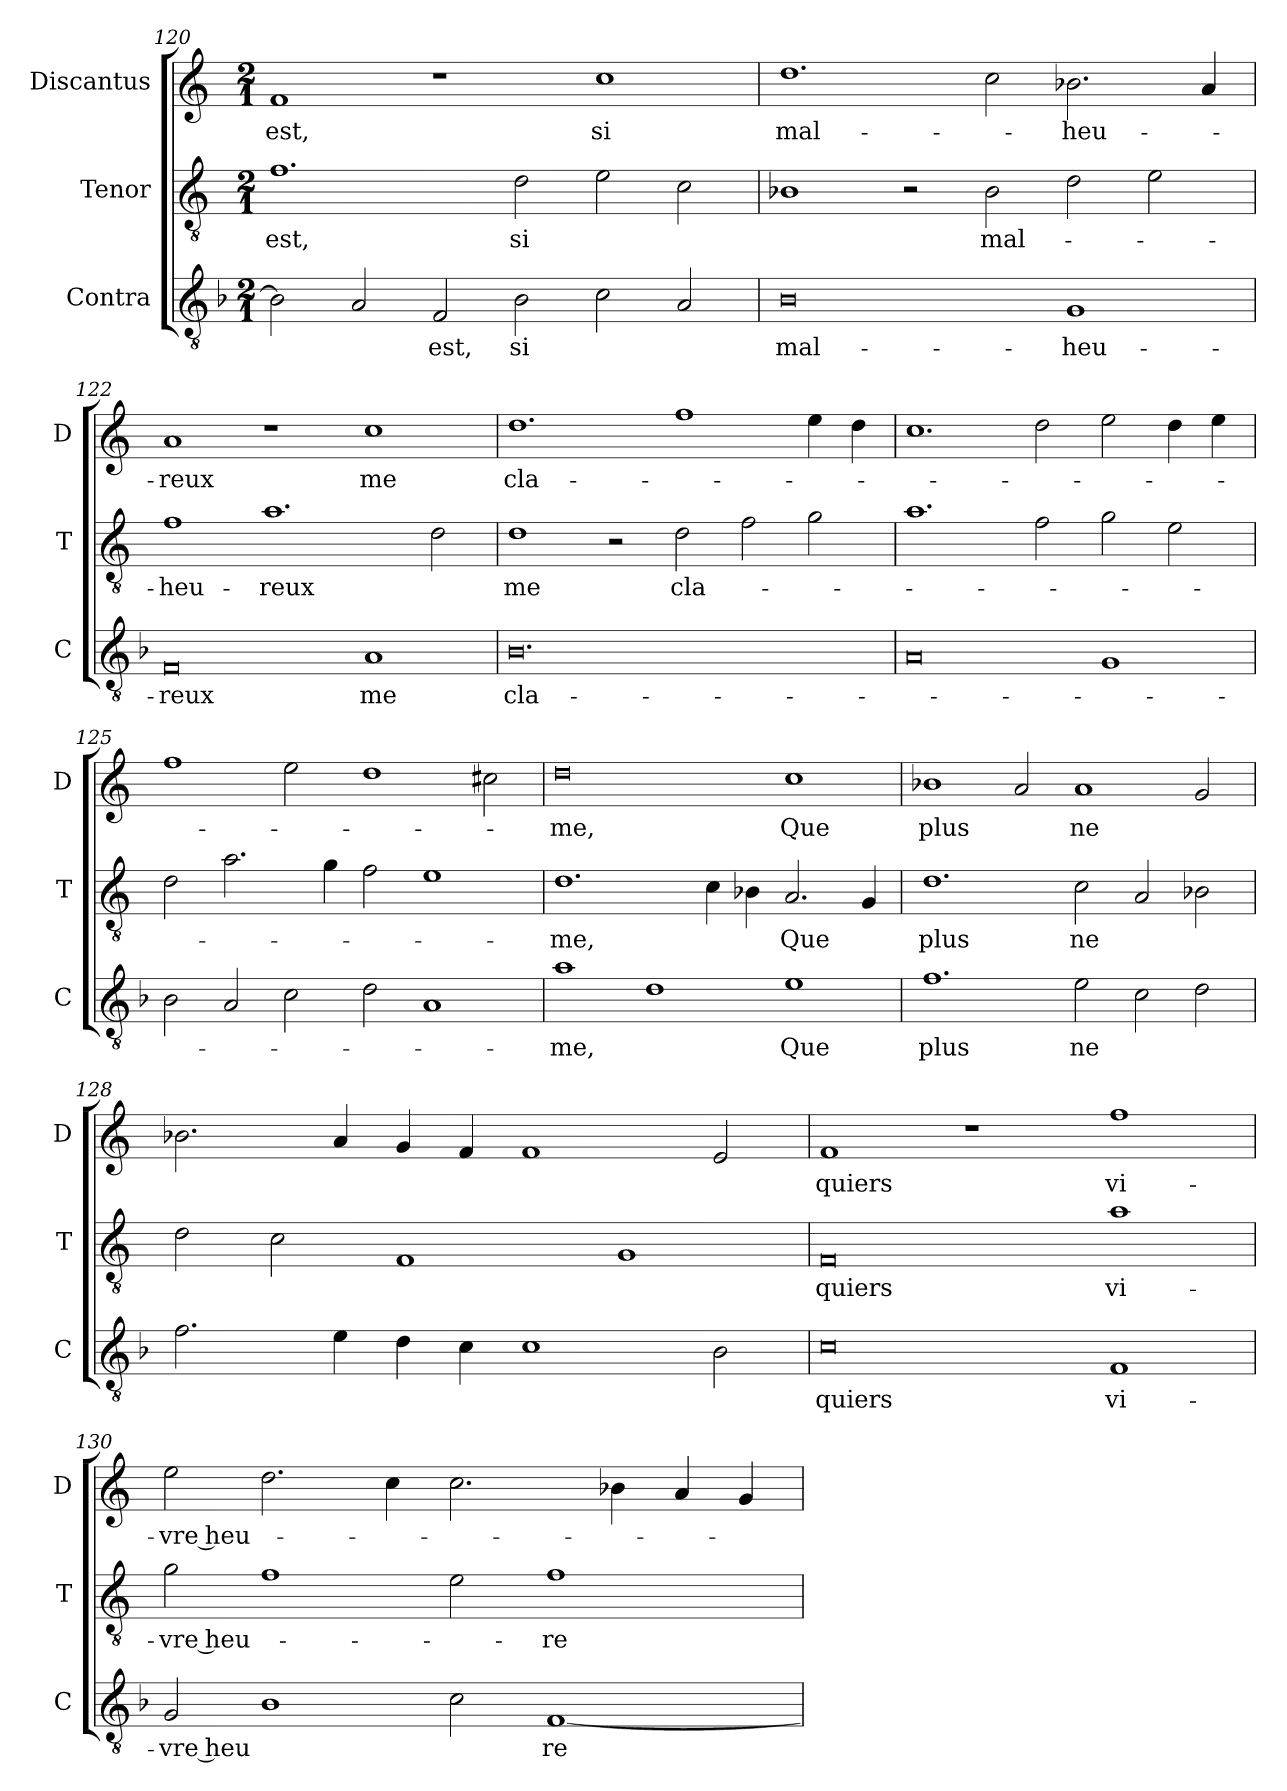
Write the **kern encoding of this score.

**kern	**text	**kern	**text	**kern	**text
*part3	*part3	*part2	*part2	*part1	*part1
*staff3	*staff3	*staff2	*staff2	*staff1	*staff1
*I"Contra	*	*I"Tenor	*	*I"Discantus	*
*I'C	*	*I'T	*	*I'D	*
*clefGv2	*	*clefGv2	*	*clefG2	*
*k[b-]	*	*k[]	*	*k[]	*
*M2/1	*	*M2/1	*	*M2/1	*
=120	=120	=120	=120	=120	=120
2B-\]	.	1.f	est,	1f	est,
2A/	.	.	.	.	.
2F/	est,	.	.	1r	.
2B-\	si	2d\	si	.	.
2c\	.	2e\	.	1cc	si
2A/	.	2c\	.	.	.
=121	=121	=121	=121	=121	=121
0B-	mal-	1B-	.	1.dd	mal-
.	.	2r	.	.	.
.	.	2B-\	mal-	2cc\	.
1G	-heu-	2d\	.	2.b-\	-heu-
.	.	2e\	.	.	.
.	.	.	.	4a/	.
=122	=122	=122	=122	=122	=122
0F	-reux	1f	-heu-	1a	-reux
.	.	1.a	-reux	1r	.
1A	me	.	.	1cc	me
.	.	2d\	.	.	.
=123	=123	=123	=123	=123	=123
0.B-	cla-	1d	me	1.dd	cla-
.	.	2r	.	.	.
.	.	2d\	cla-	1ff	.
.	.	2f\	.	.	.
.	.	2g\	.	4ee\	.
.	.	.	.	4dd\	.
=124	=124	=124	=124	=124	=124
0A	.	1.a	.	1.cc	.
.	.	2f\	.	2dd\	.
1G	.	2g\	.	2ee\	.
.	.	2e\	.	4dd\	.
.	.	.	.	4ee\	.
=125	=125	=125	=125	=125	=125
2B-\	.	2d\	.	1ff	.
2A/	.	2.a\	.	.	.
2c\	.	.	.	2ee\	.
.	.	4g\	.	.	.
2d\	.	2f\	.	1dd	.
1A	.	1e	.	.	.
.	.	.	.	2cc#X\	.
=126	=126	=126	=126	=126	=126
1a	-me,	1.d	-me,	0dd	-me,
1d	.	.	.	.	.
.	.	4c\	.	.	.
.	.	4B-\	.	.	.
1e	Que	2.A/	Que	1cc	Que
.	.	4G/	.	.	.
=127	=127	=127	=127	=127	=127
1.f	plus	1.d	plus	1b-	plus
.	.	.	.	2a/	.
2e\	ne	2c\	ne	1a	ne
2c\	.	2A/	.	.	.
2d\	.	2B-\	.	2g/	.
=128	=128	=128	=128	=128	=128
2.f\	.	2d\	.	2.b-\	.
.	.	2c\	.	.	.
4e\	.	.	.	4a/	.
4d\	.	1F	.	4g/	.
4c\	.	.	.	4f/	.
1c	.	.	.	1f	.
.	.	1G	.	.	.
2B-\	.	.	.	2e/	.
=129	=129	=129	=129	=129	=129
0c	quiers	0F	quiers	1f	quiers
.	.	.	.	1r	.
1F	vi-	1a	vi-	1ff	vi-
=130	=130	=130	=130	=130	=130
2G/	-vre heu	2g\	-vre heu-	2ee\	-vre heu-
1B-	.	1f	.	2.dd\	.
.	.	.	.	4cc\	.
2c\	.	2e\	.	2.cc\	.
[1F	-re	1f	-re	.	.
.	.	.	.	4b-\	.
.	.	.	.	4a/	.
.	.	.	.	4g/	.
=	=	=	=	=	=
*-	*-	*-	*-	*-	*-
